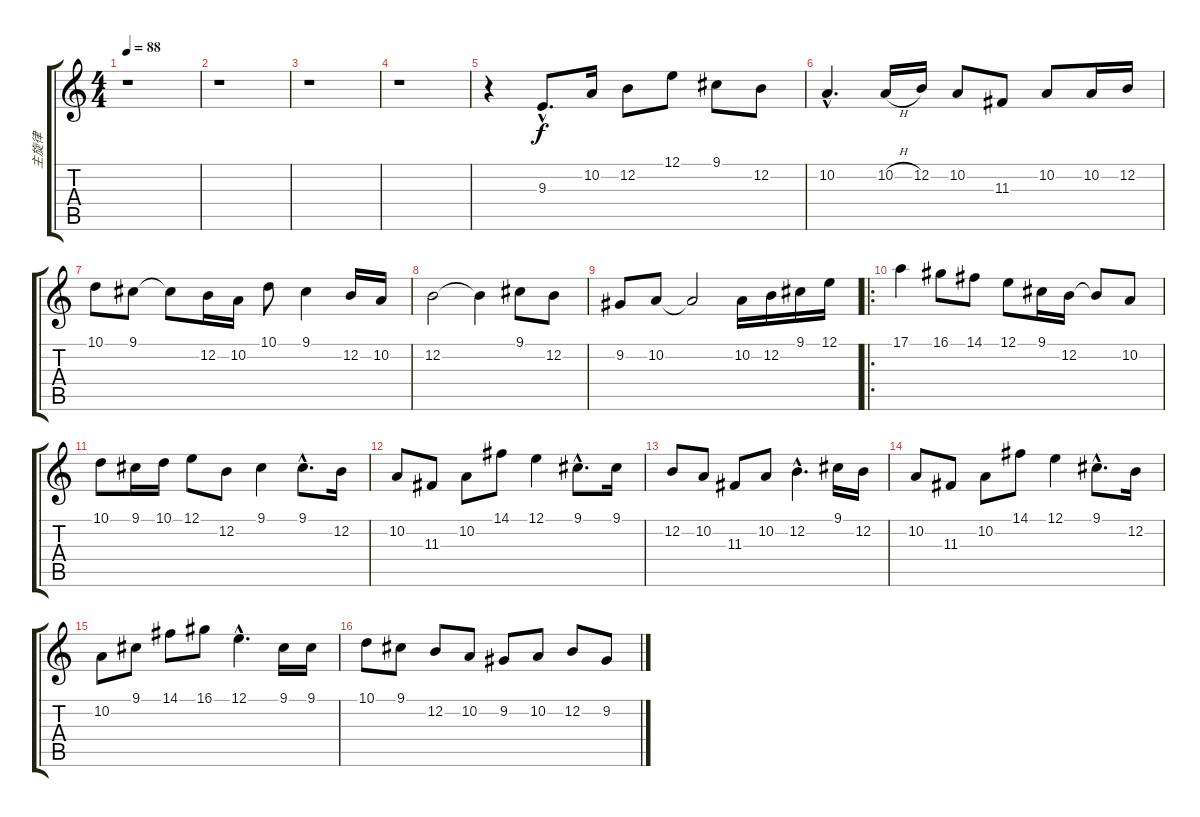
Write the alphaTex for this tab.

\track ("主旋律" "主旋律") {instrument violin}
\staff {score tabs}
\tuning (E4 B3 G3 D3 A2 E2) {hide}
\ts (4 4)
\tempo 88
\clef g2
\ks c
r.1{dy f instrument violin} |
r.1 |
r.1 |
r.1 |
r.4 9.3{hac}.8{d} 10.2.16 12.2.8 12.1.8 9.1.8 12.2.8 |
10.2{hac}.4{d} 10.2{h}.16 12.2.16 10.2.8 11.3.8 10.2.8 10.2.16 12.2.16 |
10.1.8 9.1.8 9.1{t}.8 12.2.16 10.2.16 10.1.8 9.1.4 12.2.16 10.2.16 |
12.2.2 12.2{t}.4 9.1.8 12.2.8 |
9.2.8 10.2.8 10.2{t}.2 10.2.16 12.2.16 9.1.16 12.1.16 |
\ro
17.1.4 16.1.8 14.1.8 12.1.8 9.1.16 12.2.16 12.2{t}.8 10.2.8 |
10.1.8 9.1.16 10.1.16 12.1.8 12.2.8 9.1.4 9.1{hac}.8{d} 12.2.16 |
10.2.8 11.3.8 10.2.8 14.1.8 12.1.4 9.1{hac}.8{d} 9.1.16 |
12.2.8 10.2.8 11.3.8 10.2.8 12.2{hac}.4{d} 9.1.16 12.2.16 |
10.2.8 11.3.8 10.2.8 14.1.8 12.1.4 9.1{hac}.8{d} 12.2.16 |
10.2.8 9.1.8 14.1.8 16.1.8 12.1{hac}.4{d} 9.1.16 9.1.16 |
10.1.8 9.1.8 12.2.8 10.2.8 9.2.8 10.2.8 12.2.8 9.2.8
